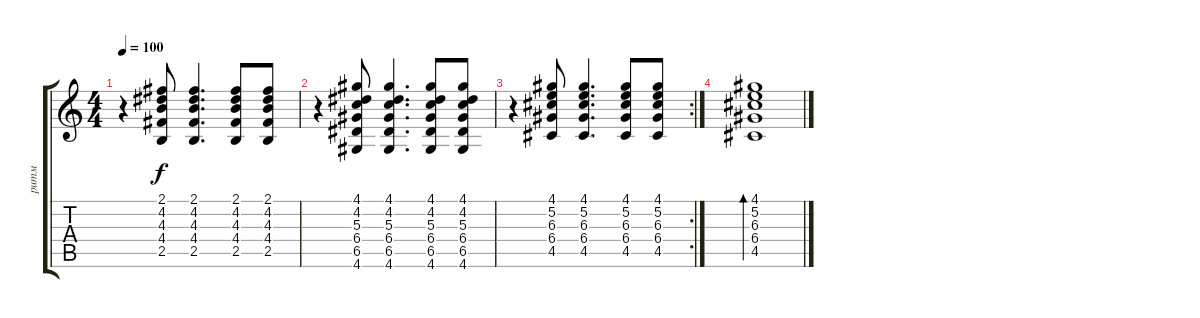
\track ("ритм" "ритм") {instrument acousticguitarsteel}
\staff {score tabs}
\tuning (E4 B3 G3 D3 A2 E2) {hide}
\ts (4 4)
\tempo 100
\clef g2
\ks c
r.4{dy f} (2.1 4.2 4.3 4.4 2.5).8 (2.1 4.2 4.3 4.4 2.5).4{d} (2.1 4.2 4.3 4.4 2.5).8 (2.1 4.2 4.3 4.4 2.5).8 |
r.4 (4.1 4.2 5.3 6.4 6.5 4.6).8 (4.1 4.2 5.3 6.4 6.5 4.6).4{d} (4.1 4.2 5.3 6.4 6.5 4.6).8 (4.1 4.2 5.3 6.4 6.5 4.6).8 |
\rc 2
r.4 (4.1 5.2 6.3 6.4 4.5).8 (4.1 5.2 6.3 6.4 4.5).4{d} (4.1 5.2 6.3 6.4 4.5).8 (4.1 5.2 6.3 6.4 4.5).8 |
(4.1 5.2 6.3 6.4 4.5).1{bd 240}
